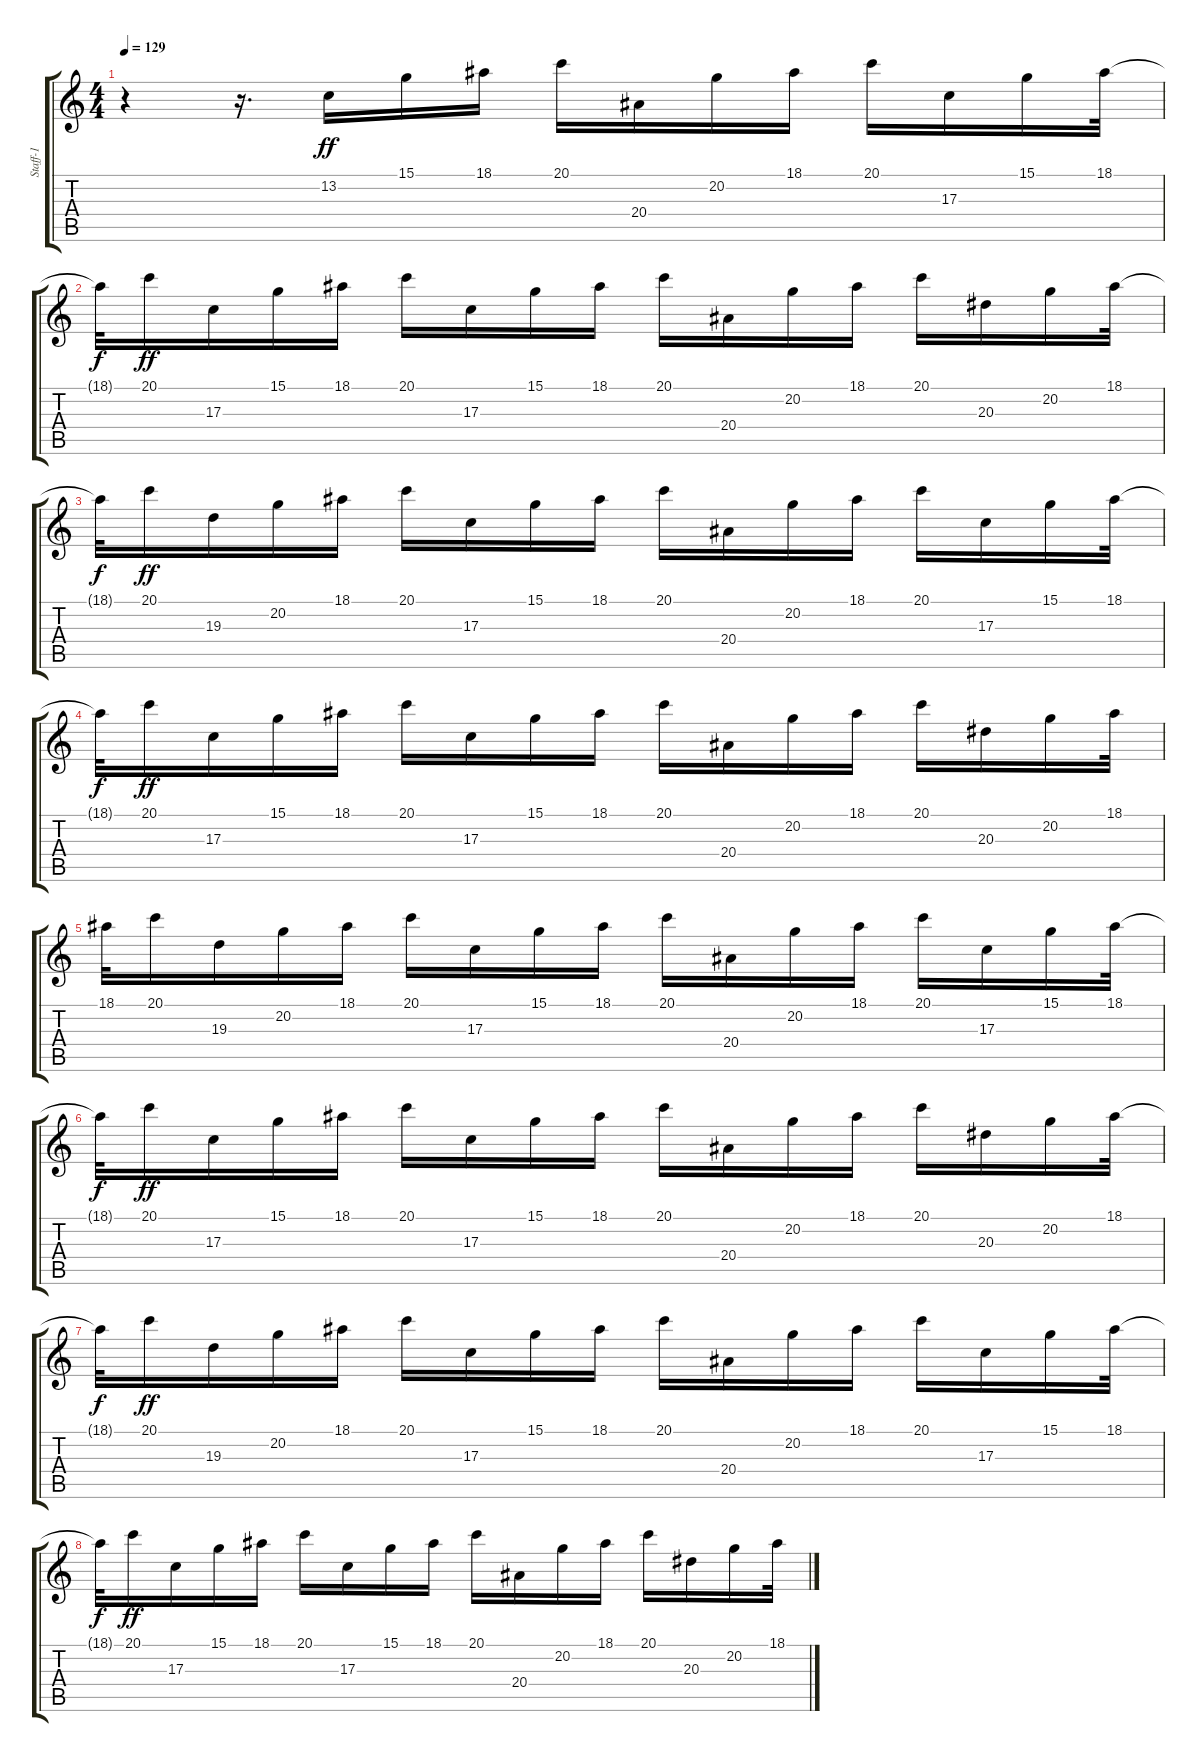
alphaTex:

\track ("Staff-1" "Staff-1") {instrument ocarina}
\staff {score tabs}
\tuning (E4 B3 G3 D3 A2 E2) {hide}
\ts (4 4)
\tempo 129
\clef g2
\ks c
r.4{dy ff instrument ocarina} r.16{d} 13.2.16 15.1.16 18.1.16 20.1.16 20.4.16 20.2.16 18.1.16 20.1.16 17.3.16 15.1.16 18.1.32 |
18.1{t}.32{dy f} 20.1.16{dy ff} 17.3.16{instrument englishhorn} 15.1.16 18.1.16 20.1.16 17.3.16{instrument oboe} 15.1.16 18.1.16 20.1.16 20.4.16{instrument clarinet} 20.2.16 18.1.16 20.1.16 20.3.16{instrument altosax} 20.2.16 18.1.32 |
18.1{t}.32{dy f} 20.1.16{dy ff} 19.3.16 20.2.16 18.1.16 20.1.16 17.3.16 15.1.16 18.1.16 20.1.16 20.4.16 20.2.16 18.1.16 20.1.16 17.3.16{instrument clarinet} 15.1.16 18.1.32 |
18.1{t}.32{dy f} 20.1.16{dy ff} 17.3.16{instrument oboe} 15.1.16 18.1.16 20.1.16 17.3.16{instrument englishhorn} 15.1.16 18.1.16 20.1.16 20.4.16 20.2.16 18.1.16 20.1.16 20.3.16{instrument ocarina} 20.2.16 18.1.32 |
18.1.32{instrument ocarina} 20.1.16 19.3.16 20.2.16 18.1.16 20.1.16 17.3.16 15.1.16 18.1.16 20.1.16 20.4.16 20.2.16 18.1.16 20.1.16 17.3.16 15.1.16 18.1.32 |
18.1{t}.32{dy f} 20.1.16{dy ff} 17.3.16{instrument englishhorn} 15.1.16 18.1.16 20.1.16 17.3.16{instrument oboe} 15.1.16 18.1.16 20.1.16 20.4.16{instrument clarinet} 20.2.16 18.1.16 20.1.16 20.3.16{instrument altosax} 20.2.16 18.1.32 |
18.1{t}.32{dy f} 20.1.16{dy ff} 19.3.16 20.2.16 18.1.16 20.1.16 17.3.16 15.1.16 18.1.16 20.1.16 20.4.16 20.2.16 18.1.16 20.1.16 17.3.16{instrument clarinet} 15.1.16 18.1.32 |
18.1{t}.32{dy f} 20.1.16{dy ff} 17.3.16{instrument oboe} 15.1.16 18.1.16 20.1.16 17.3.16{instrument englishhorn} 15.1.16 18.1.16 20.1.16 20.4.16 20.2.16 18.1.16 20.1.16 20.3.16{instrument ocarina} 20.2.16 18.1.32
